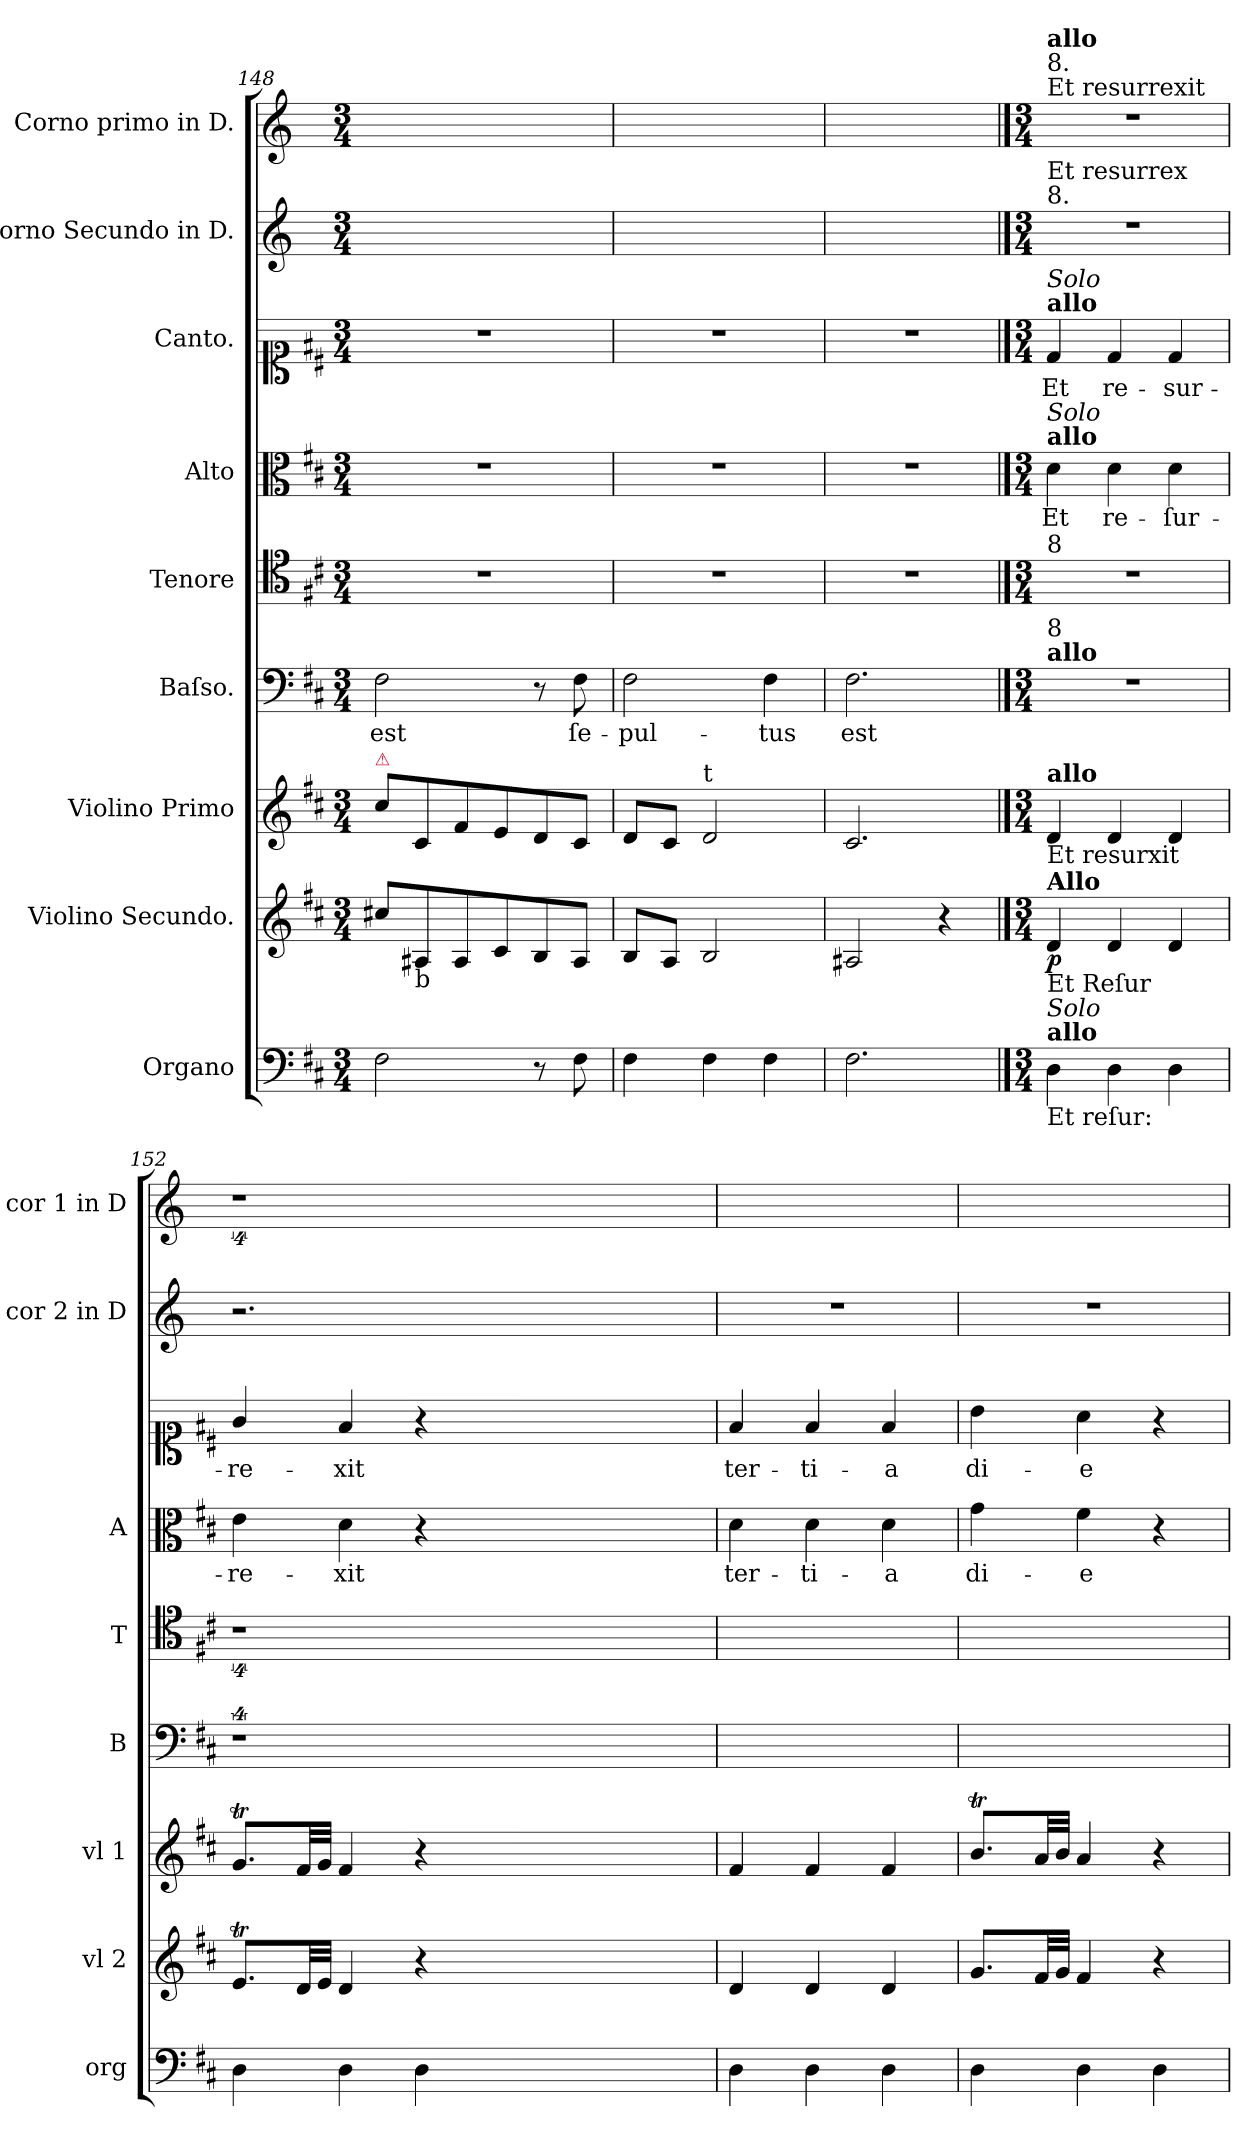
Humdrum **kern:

**kern	**kern	**dynam	**kern	**kern	**text	**kern	**kern	**text	**kern	**text	**kern	**kern
*part9	*part8	*part8	*part7	*part6	*part6	*part5	*part4	*part4	*part3	*part3	*part2	*part1
*staff9	*staff8	*staff8	*staff7	*staff6	*staff6	*staff5	*staff4	*staff4	*staff3	*staff3	*staff2	*staff1
*I"Organo	*I"Violino Secundo.	*	*I"Violino Primo	*I"Baſso.	*	*I"Tenore	*I"Alto	*	*I"Canto.	*	*I"Corno Secundo in D.	*I"Corno primo in D.
*I'org	*I'vl 2	*	*I'vl 1	*I'B	*	*I'T	*I'A	*	*	*	*I'cor 2 in D	*I'cor 1 in D
*clefF4	*clefG2	*	*clefG2	*clefF4	*	*clefC4	*clefC3	*	*clefC1	*	*clefG2	*clefG2
*	*	*	*	*	*	*	*	*	*	*	*ITrd6c10	*ITrd6c10
*k[f#c#]	*k[f#c#]	*	*k[f#c#]	*k[f#c#]	*	*k[f#c#]	*k[f#c#]	*	*k[f#c#]	*	*k[f#c#]	*k[f#c#]
*M3/4	*M3/4	*	*M3/4	*M3/4	*	*M3/4	*M3/4	*	*M3/4	*	*M3/4	*M3/4
=148	=148	=148	=148	=148	=148	=148	=148	=148	=148	=148	=148	=148
!	!	!	!LO:TX:a:color=crimson:t=⚠	!	!	!	!	!	!	!	!	!
2F#\	8cc#X/L	.	8cc#\L	2F#\	est	2.r	2.r	.	2.r	.	2.ryy	2.ryy
!	!LO:TX:b:t=b	!	!	!	!	!	!	!	!	!	!	!
.	8A#X/	.	8c#/	.	.	.	.	.	.	.	.	.
.	8A#/	.	8f#/	.	.	.	.	.	.	.	.	.
.	8c#/	.	8e/	.	.	.	.	.	.	.	.	.
8r	8B/	.	8d/	8r	.	.	.	.	.	.	.	.
8F#\	8A#/J	.	8c#/J	8F#\	ſe-	.	.	.	.	.	.	.
=149	=149	=149	=149	=149	=149	=149	=149	=149	=149	=149	=149	=149
4F#\	8B/L	.	8d/L	2F#\	-pul-	2.r	2.r	.	2.r	.	2.ryy	2.ryy
.	8A/J	.	8c#/J	.	.	.	.	.	.	.	.	.
!	!	!	!LO:TX:a:t=t	!	!	!	!	!	!	!	!	!
4F#\	2B/	.	2d/	.	.	.	.	.	.	.	.	.
4F#\	.	.	.	4F#\	-tus	.	.	.	.	.	.	.
=150	=150	=150	=150	=150	=150	=150	=150	=150	=150	=150	=150	=150
2.F#\	2A#X/	.	2.c#/	2.F#\	est	2.r	2.r	.	2.r	.	2.ryy	2.ryy
.	4r	.	.	.	.	.	.	.	.	.	.	.
==151	==151	==151	==151	==151	==151	==151	==151	==151	==151	==151	==151	==151
*M3/4	*M3/4	*	*M3/4	*M3/4	*	*M3/4	*M3/4	*	*M3/4	*	*M3/4	*M3/4
!	!	!	!	!	!	!	!	!	!	!	!	!LO:TX:a:t=Et resurrexit
!	!	!	!	!	!	!	!	!	!	!	!	!LO:TX:a:t=8.
!	!	!	!	!	!	!	!	!	!	!	!	!LO:TX:a:B:t=allo
!	!	!	!	!	!	!	!	!	!	!	!LO:TX:a:t=8.	!
!	!	!	!	!	!	!	!	!	!	!	!LO:TX:a:t=Et resurrex	!
!	!	!	!	!	!	!	!	!	!LO:TX:a:B:t=allo	!	!	!
!	!	!	!	!	!	!	!	!	!LO:TX:a:i:t=Solo	!	!	!
!	!	!	!	!	!	!	!LO:TX:a:B:t=allo	!	!	!	!	!
!	!	!	!	!	!	!	!LO:TX:a:i:t=Solo	!	!	!	!	!
!	!	!	!	!	!	!LO:TX:a:t=8	!	!	!	!	!	!
!	!	!	!	!LO:TX:a:B:t=allo	!	!	!	!	!	!	!	!
!	!	!	!	!LO:TX:a:t=8	!	!	!	!	!	!	!	!
!	!	!	!LO:TX:b:t=Et resurxit	!	!	!	!	!	!	!	!	!
!	!	!	!LO:TX:a:B:t=allo	!	!	!	!	!	!	!	!	!
!	!LO:TX:b:t=Et Reſur	!	!	!	!	!	!	!	!	!	!	!
!	!LO:TX:a:B:t=Allo	!	!	!	!	!	!	!	!	!	!	!
!LO:TX:a:B:t=allo	!	!	!	!	!	!	!	!	!	!	!	!
!LO:TX:b:t=Et reſur&colon;	!	!	!	!	!	!	!	!	!	!	!	!
!LO:TX:a:i:t=Solo	!	!	!	!	!	!	!	!	!	!	!	!
4D\	4d/	p	4d/	2.r	.	2.r	4d\	Et	4d/	Et	2.r	2.r
4D\	4d/	.	4d/	.	.	.	4d\	re-	4d/	re-	.	.
4D\	4d/	.	4d/	.	.	.	4d\	-ſur-	4d/	-sur-	.	.
=152	=152	=152	=152	=152	=152	=152	=152	=152	=152	=152	=152	=152
4D\	8.eT/L	.	8.gT/L	4%9r	.	4%9r	4e\	-re-	4g/	-re-	2.r	4%9r
.	32d/LL	.	32f#/LL	.	.	.	.	.	.	.	.	.
.	32e/JJJ	.	32g/JJJ	.	.	.	.	.	.	.	.	.
4D\	4d/	.	4f#/	.	.	.	4d\	-xit	4f#/	-xit	.	.
4D\	4r	.	4r	.	.	.	4r	.	4r	.	.	.
1.ryy	1.ryy	.	1.ryy	.	.	.	1.ryy	.	1.ryy	.	1.ryy	.
=153	=153	=153	=153	=153	=153	=153	=153	=153	=153	=153	=153	=153
4D\	4d/	.	4f#/	2.ryy	.	2.ryy	4d\	ter-	4f#/	ter-	2.r	2.ryy
4D\	4d/	.	4f#/	.	.	.	4d\	-ti-	4f#/	-ti-	.	.
4D\	4d/	.	4f#/	.	.	.	4d\	-a	4f#/	-a	.	.
=154	=154	=154	=154	=154	=154	=154	=154	=154	=154	=154	=154	=154
4D\	8.g/L	.	8.bT/L	2.ryy	.	2.ryy	4g\	di-	4b\	di-	2.r	2.ryy
.	32f#/LL	.	32a/LL	.	.	.	.	.	.	.	.	.
.	32g/JJJ	.	32b/JJJ	.	.	.	.	.	.	.	.	.
4D\	4f#/	.	4a/	.	.	.	4f#\	-e	4a\	-e	.	.
4D\	4r	.	4r	.	.	.	4r	.	4r	.	.	.
=	=	=	=	=	=	=	=	=	=	=	=	=
*-	*-	*-	*-	*-	*-	*-	*-	*-	*-	*-	*-	*-
